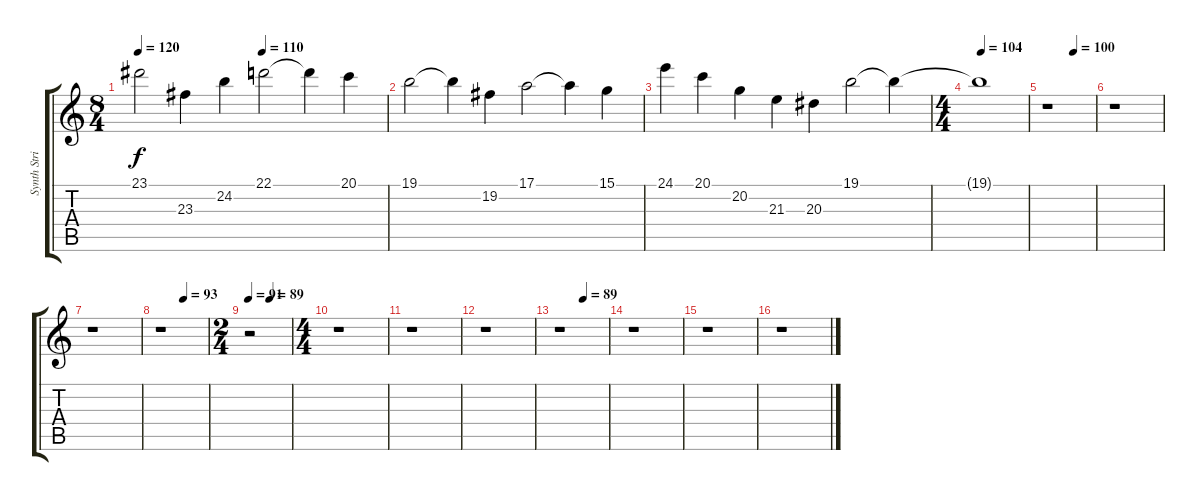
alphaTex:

\track ("Synth Strings" "Synth Stri") {instrument synthstrings1}
\staff {score tabs}
\tuning (E4 B3 G3 D3 A2 E2) {hide}
\ts (8 4)
\tempo 120
\tempo (110 0.5)
\tempo 120
\clef g2
\ks c
23.1.2{dy f instrument synthstrings1} 23.3.4 24.2.4 22.1.2 22.1{t}.4 20.1.4 |
19.1.2 19.1{t}.4 19.2.4 17.1.2 17.1{t}.4 15.1.4 |
24.1.4 20.1.4 20.2.4 21.3.4 20.3.4 19.1.2 19.1{t}.4 |
\ts (4 4)
\tempo (104 0.0625)
19.1{t}.1 |
\tempo (100 0.5625)
r.1 |
r.1 |
r.1 |
\tempo (93 0.5)
r.1 |
\ts (2 4)
\tempo 91
\tempo (89 0.5)
r.2 |
\ts (4 4)
r.1 |
r.1 |
r.1 |
\tempo (89 0.5)
r.1 |
r.1 |
r.1 |
r.1
